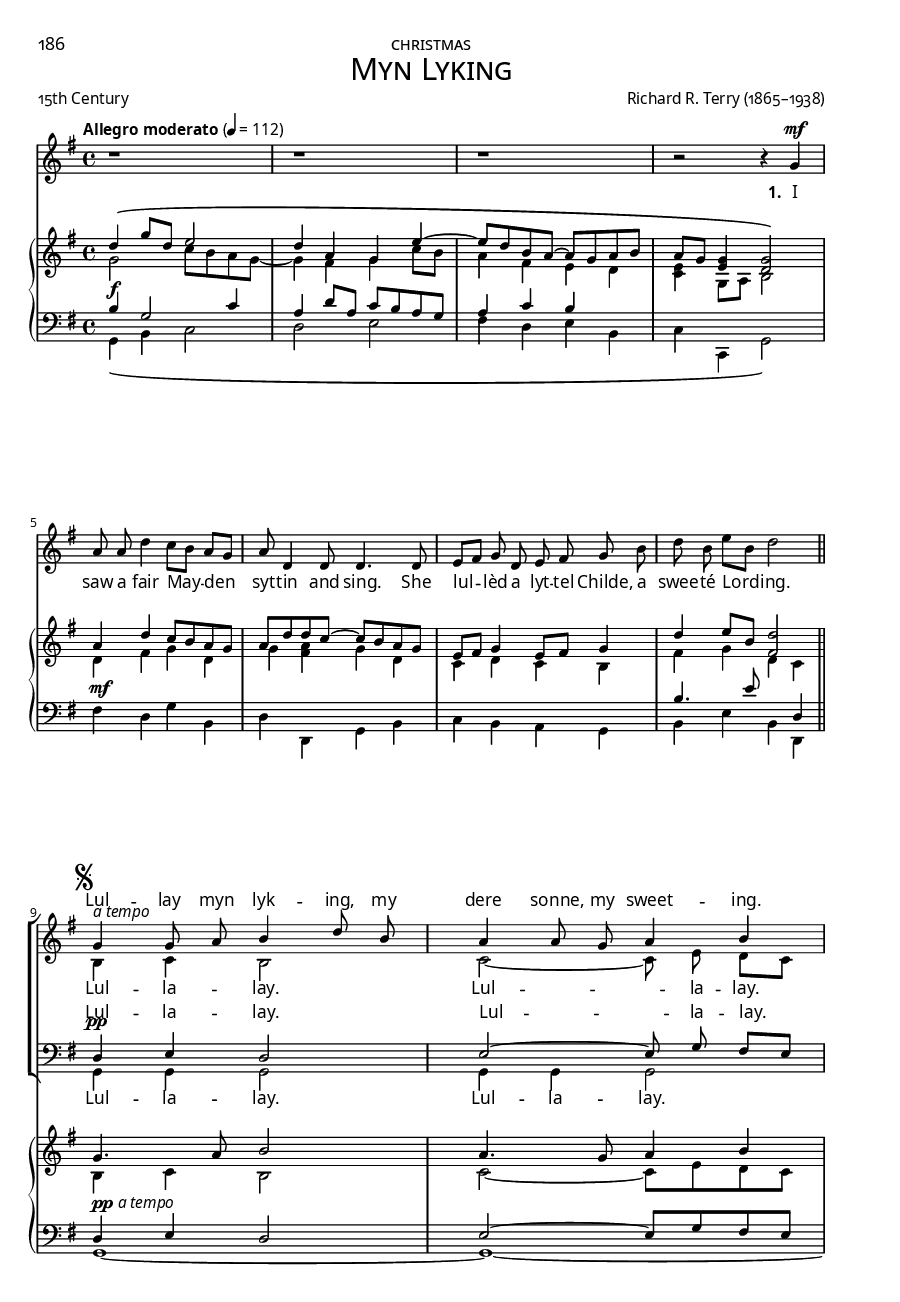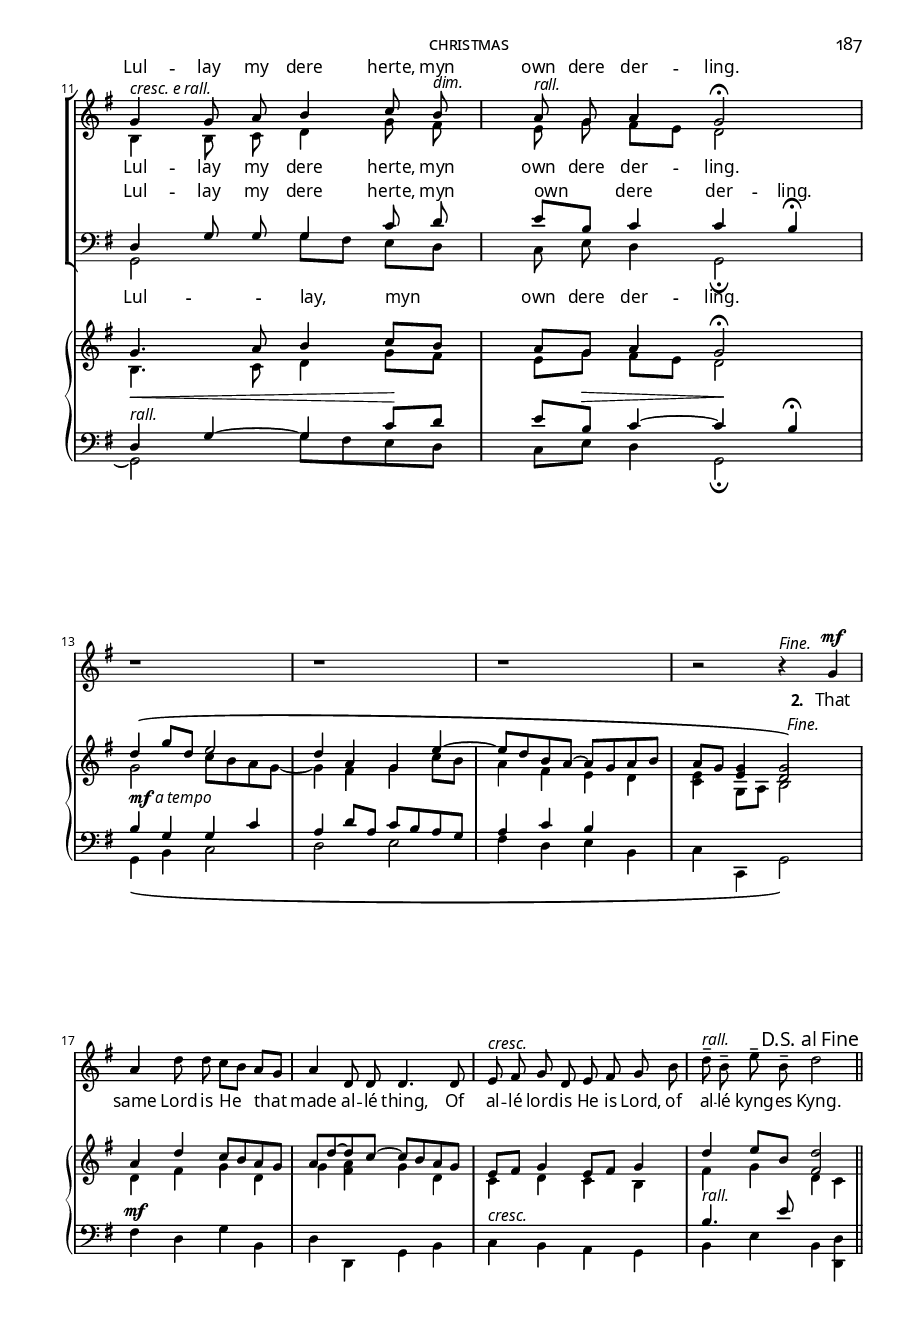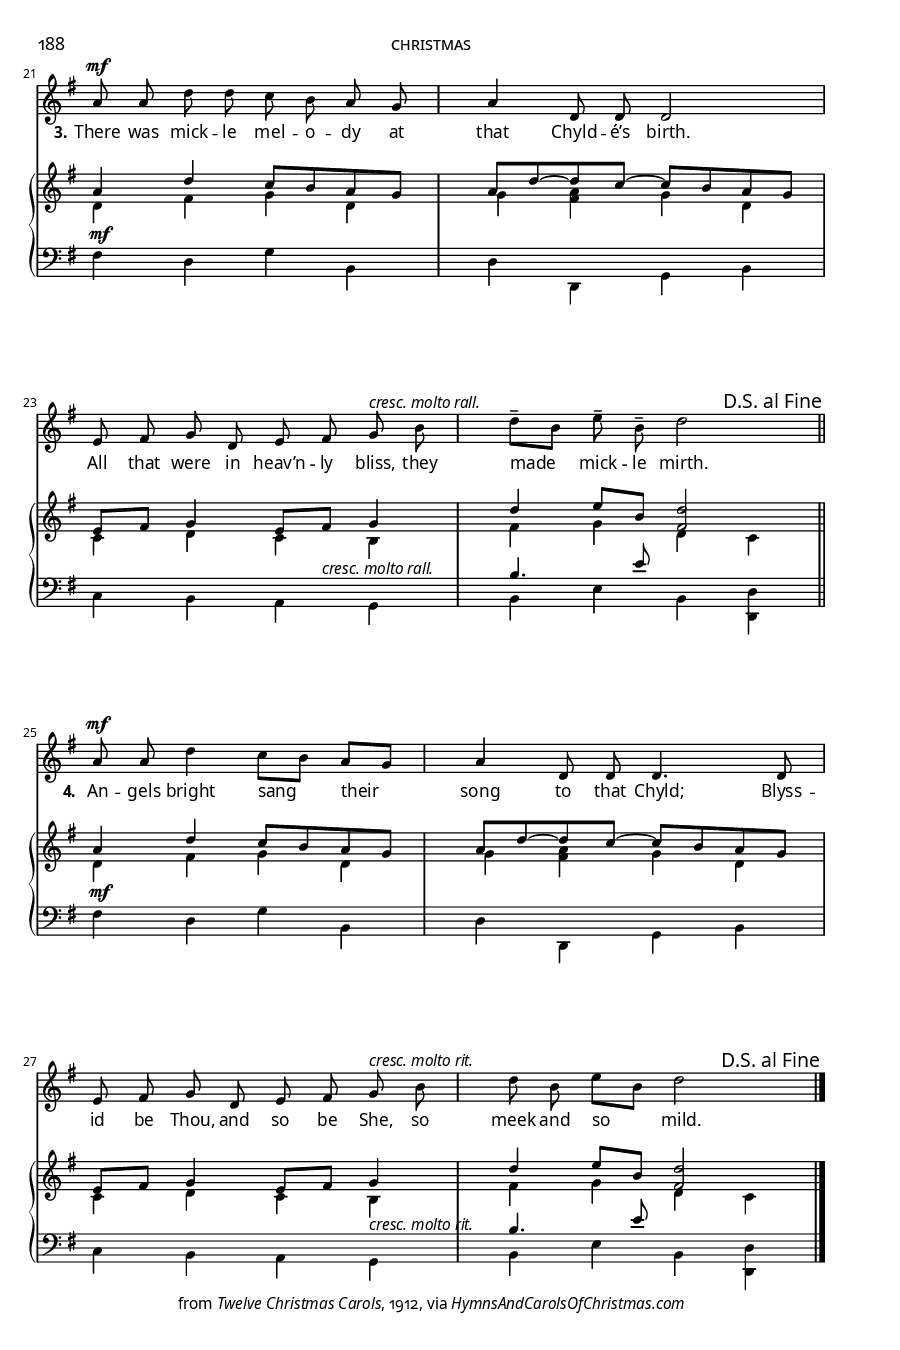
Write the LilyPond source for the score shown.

\version "2.14.2"
\include "util.ly"
\header {
  title = \markup{\override #'(font-name . "Garamond Premr Pro Smbd Subh"){ \abs-fontsize #15 \smallCapsOldStyle"Myn Lyking"}}
  poet = \markup\oldStyleNum"15th Century"
  composer = \markup\oldStyleNum"Richard R. Terry (1865–1938)"
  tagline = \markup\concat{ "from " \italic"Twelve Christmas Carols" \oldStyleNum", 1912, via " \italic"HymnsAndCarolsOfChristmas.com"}
}
\paper {
  paper-height = 9\in
  paper-width = 6\in
  indent = 0\in
  %system-system-spacing = #'((basic-distance . 10) (padding . 0))
  system-system-spacing =
    #'((basic-distance . 0)
       (minimum-distance . 0)
       (padding . -5)
       (stretchability . 100))
  ragged-last-bottom = ##f
  ragged-bottom = ##f
  two-sided = ##t
  inner-margin = 0.5\in
  outer-margin = 0.25\in
  top-margin = 0.25\in
  bottom-margin = 0.25\in
  first-page-number = #186
  print-first-page-number = ##t
  headerLine = \markup{ \smallCapsOldStyle"christmas"}
  oddHeaderMarkup = \markup\fill-line{
     \abs-fontsize #8.5
     \combine 
        \fill-line{"" \on-the-fly #print-page-number-check-first
        \oldStylePageNum""
        }
        \fill-line{\headerLine}
  }
  evenHeaderMarkup = \markup {
     \abs-fontsize #8.5
     \combine
        \on-the-fly #print-page-number-check-first
        \oldStylePageNum""
        \fill-line{\headerLine}
  }
}
#(set-global-staff-size 13.5) \paper{ #(define fonts (make-pango-font-tree "GoudyOlSt BT" "Garamond Premier Pro" "Garamond Premier Pro" (/ 13.5 20))) }
global = {
  \key g \major
  \time 4/4
  \autoBeamOff
  \override DynamicLineSpanner #'staff-padding = #0.0
  \override DynamicLineSpanner #'Y-extent = #'(-0 . 0)
  \mergeDifferentlyHeadedOn
  \mergeDifferentlyDottedOn
}
verseRests = { r1 | r1 | r1 | r2 r4 }
verseRestsII = { r1 | r1 | r1 | r2 r4^\markup\italic"Fine." }
verseMusic = \relative c'' {
  g4^\mf |
  
  a8 a d4 c8[ b] a[ g] |
  a d,4 d8 d4. d8 |
  e[ fis] g d e fis g b |
  d b e[ b] d2 \bar "||" \break
}
verseMusicII = \relative c'' {
  g4^\mf |
  
  a4 d8 d c8[ b] a[ g] |
  a4 d,8 d d4. d8 |
  e^\markup\italic"cresc." fis g d e fis g b |
  d--^\markup\italic"rall." b-- e-- b-- d2 \bar "||" 
  \once \override Score.RehearsalMark #'break-visibility = #end-of-line-visible
  \once \override Score.RehearsalMark #'self-alignment-X = #RIGHT
  \mark "D.S. al Fine"
  \break 
  
  a8^\mf a d d c8 b a g |
  a4 d,8 d d2 |
  e8 fis g d e fis g^\markup\italic"cresc. molto rall." b |
  d[-- b] e-- b-- d2 \bar "||"
  \once \override Score.RehearsalMark #'break-visibility = #end-of-line-visible
  \once \override Score.RehearsalMark #'self-alignment-X = #RIGHT
  \mark "D.S. al Fine"
  \break 
  
  a8^\mf a d4 c8[ b] a[ g] |
  a4 d,8 d d4. d8 |
  e fis g d e fis g^\markup\italic"cresc. molto rit." b |
  d b e[ b] d2 \bar "|."
  \once \override Score.RehearsalMark #'break-visibility = #end-of-line-visible
  \once \override Score.RehearsalMark #'self-alignment-X = #RIGHT
  \mark "D.S. al Fine"
}

sopMusic = \relative c'' {
  \mark \markup { \musicglyph #"scripts.segno" }
  g4^\markup\italic"a tempo" g8 a b4 d8 b |
  a4 a8 g a4 b |
  g^\markup\italic"cresc. e rall." g8 a b4 c8 b^\markup\italic"dim." |
  a^\markup\italic"rall." g a4 g2\fermata \break
}
verseWords = \lyricmode {
  \set stanza = #"1. "
  I saw a fair May -- den syt -- tin and sing.
  She lul -- lèd a lyt -- tel Childe, a swee -- té Lord -- ing.
  
  \repeat unfold 21 {\skip1}
  \set stanza = #"2. "
  That same Lord is He that made al -- lé thing,
  Of al -- lé lord -- is He is Lord, of al -- lé kyng -- es Kyng.
  
%8.5x11g  \override LyricText #'font-size = #0.8
  \set stanza = #"3."
  There was mick -- le mel -- o -- dy at that Chyld -- é’s birth.
  All that were in heav’n -- ly bliss, they made mick -- le mirth.
  
%8.5x11g  \override LyricText #'font-size = #1.3
  \set stanza = #"4. "
  An -- gels bright sang their song to that Chyld;
  Blyss -- id be Thou, and so be She, so meek and so mild.
}
sopWords = \lyricmode {
  \repeat unfold 22 {\skip1}
  Lul -- lay myn lyk -- ing, my dere sonne, my sweet -- ing.
  Lul -- lay my dere herte, myn own dere der -- ling.
}

altoMusic = \relative c' {
  b4 c b2 |
  c~ c8 e d[ c] |
  b4 b8 c d4 g8 fis |
  e g fis[ e] d2
}
altoWords = \lyricmode {
  Lul -- la -- lay.
  Lul -- la -- lay.
  Lul -- lay my dere herte, myn own dere der -- ling.
}
altoWordsII = \lyricmode {
%\markup\italic
  \set stanza = #"2. "
  \set ignoreMelismata = ##t
}
altoWordsIII = \lyricmode {
  \set stanza = #"3. "
  \set ignoreMelismata = ##t
}
altoWordsIV = \lyricmode {
  \set stanza = #"4. "
  \set ignoreMelismata = ##t
}
altoWordsV = \lyricmode {
  \set stanza = #"5. "
  \set ignoreMelismata = ##t
}
altoWordsVI = \lyricmode {
  \set stanza = #"6. "
  \set ignoreMelismata = ##t
}
tenorMusic = \relative c' {
  d,4^\pp e d2 |
  e~ e8 g fis[ e] |
  d4 g8 g g4 c8 d |
  e[ b] c4 c b\fermata
}
tenorWords = \lyricmode {
  Lul -- la -- lay.
  Lul -- la -- lay.
  Lul -- lay my dere herte, myn own dere der -- ling.
}

bassMusic = \relative c {
  g4 g g2 |
  g4 g g2 |
  g2 g'8[ fis] e[ d] |
  c e d4 g,2\fermata
}
bassWords = \lyricmode {
  Lul -- la -- lay.
  Lul -- la -- lay.
  Lul -- lay, myn own dere der -- ling.
}

chorusRests = { s1*8 }

pianoRH = \relative c' {
  << \new Voice { \voiceOne 
                  d'4\( g8[ d] e2 |
                  d4 a g e'~ |
                  e8[ d b a]~ a[ g a b] |
                  a[ g] <g e>4 <g d>2\) |
                  
                  a4 d c8[ b a g] |
                  a[ d d c]~ c[ b a g] |
                  e[ fis] g4 e8[ fis] g4 |
                  d' e8[ b] <d fis,>2 |
                  
                  g,4. a8 b2 |
                  a4. g8 a4 b |
                  g4. a8 b4 c8[ b] |
                  a[ g] a4 g2\fermata |
                  
                  
                  d'4\( g8[ d] e2 |
                  d4 a g e'~ |
                  e8[ d b a]~ a[ g a b] |
                  a[ g] <g e>4 <g d>2\) |
                  
                  a4 d c8[ b a g] |
                  a[ d~ d c]~ c[ b a g] |
                  e[ fis] g4 e8[ fis] g4 |
                  d' e8[ b] <d fis,>2 |
                  
                  a4 d c8[ b a g] |
                  a[ d~ d c]~ c[ b a g] |
                  e[ fis] g4 e8[ fis] g4 |
                  d' e8[ b] <d fis,>2 |
                  
                  a4 d c8[ b a g] |
                  a[ d~ d c]~ c[ b a g] |
                  e[ fis] g4 e8[ fis] g4 |
                  d' e8[ b] <d fis,>2 |
                }
     \new Voice { \voiceTwo
                  g,2 c8[ b a g]~ |
                  g4 fis g c8[ b] |
                  a4 fis e d |
                  <c e> g8[ a] b2 |
                  
                  d4 fis g d |
                  g <a fis> g d |
                  c d c b |
                  fis' g d c |
                  
                  b c b2 |
                  c~ c8[ e d c] |
                  b4. c8 d4 g8[ fis] |
                  e[ g] fis[ e] d2 |
                  
                  
                  g2 c8[ b a g]~ |
                  g4 fis g c8[ b] |
                  a4 fis e d |
                  <c e> g8[ a] << b2 { s16 s4..^\markup\italic"Fine."} >> |
                  
                  d4 fis g d |
                  g <a fis> g d |
                  c d c b |
                  fis' g d c |
                  
                  d4 fis g d |
                  g <a fis> g d |
                  c d c b |
                  fis' g d c |
                  
                  d4 fis g d |
                  g <a fis> g d |
                  c d c b |
                  fis' g d c |
                }
  >>
}
pianoLH = \relative c' {
  << \new Voice { \voiceOne 
                  b4^\f g2 c4 |
                  a d8[ a] c[ b a g] |
                  a4 c b s |
                  s1 |
                  
                  s1^\mf |
                  s1 |
                  s1 |
                  b4. e8 s4 d,4 |
                  
                  d4^\markup{\dynamic"pp" \italic "a tempo"} e d2 |
                  e2~ e8[ g fis e] |
                  d4^\markup\italic"rall."^\< g~ g c8[\! d] |
                  e[ b]^\> c4~ c\! b\fermata |
                  
                  
                  b4^\markup{\dynamic"mf" \italic"a tempo"} g4 g c |
                  a d8[ a] c[ b a g] |
                  a4 c b s |
                  s2. s4 |
                  
                  s1^\mf |
                  s1 |
                  s1^\markup\italic"cresc." |
                  b4.^\markup\italic"rall." e8 s2 |
                  
                  s1^\mf |
                  s1 |
                  s2 s8 s4.^\markup\italic"cresc. molto rall." |
                  b4. e8 s2 |
                  
                  s1^\mf |
                  s1 |
                  s2 s4 s^\markup\italic"cresc. molto rit." |
                  b4. e8 s2 |
                }
     \new Voice { \voiceTwo
                  g,,4\( b c2 |
                  d e |
                  fis4 d e b |
                  c c, g'2\) |
                  
                  fis'4 d g b, |
                  d d, g  b |
                  c b a g |
                  b e b d, |
                  
                  g1~ |
                  g~ |
                  g2 g'8[ fis e d] |
                  c[ e] d4 g,2\fermata
                  
                  
                  g4\( b c2 |
                  d e |
                  fis4 d e b |
                  c c, g'2\) |
                  
                  fis'4 d g b, |
                  d d, g  b |
                  c b a g |
                  b e b <d d,> |
                  
                  fis4 d g b, |
                  d d, g  b |
                  c b a g |
                  b e b <d d,> |
                  
                  fis4 d g b, |
                  d d, g  b |
                  c b a g |
                  b e b <d d,> |
                }
  >>
}

\score {
  <<
   \new ChoirStaff <<
    \new Staff = women <<
      \new Voice = "sopranos" { \global \tempo "Allegro moderato" 4 = 112 \verseRests \verseMusic \voiceOne \sopMusic \oneVoice \verseRestsII \verseMusicII }
      \new Voice = "altos" { \voiceTwo \global \chorusRests \altoMusic }
    >>
    \new Lyrics \with { alignAboveContext = #"women" \override VerticalAxisGroup #'nonstaff-relatedstaff-spacing = #'((basic-distance . 1))} \lyricsto "sopranos" \sopWords
    \new Lyrics = "altosVI"  \with { alignBelowContext = #"women"} \lyricsto "altos" \altoWordsVI
    \new Lyrics = "altosV"  \with { alignBelowContext = #"women"} \lyricsto "altos" \altoWordsV
    \new Lyrics = "altosIV"  \with { alignBelowContext = #"women"} \lyricsto "altos" \altoWordsIV
    \new Lyrics = "altosIII"  \with { alignBelowContext = #"women"} \lyricsto "altos" \altoWordsIII
    \new Lyrics = "altosII"  \with { alignBelowContext = #"women"} \lyricsto "altos" \altoWordsII
    \new Lyrics = "altos"  \with { alignBelowContext = #"women"} \lyricsto "altos" \altoWords
    \context Lyrics = "altos" \lyricsto "sopranos" \verseWords
   \new Staff = men <<
      \clef bass
      \new Voice = "tenors" { \voiceOne \global \chorusRests \tenorMusic }
      \new Voice = "basses" { \voiceTwo \global \chorusRests \bassMusic }
    >>
    \new Lyrics \with { alignAboveContext = #"men" \override VerticalAxisGroup #'nonstaff-relatedstaff-spacing = #'((basic-distance . 1)) } \lyricsto "tenors" \tenorWords
    \new Lyrics \with { alignBelowContext = #"men" \override VerticalAxisGroup #'nonstaff-relatedstaff-spacing = #'((basic-distance . 1)) } \lyricsto "basses" \bassWords
  >>
    \new PianoStaff << \new Staff { \global \new Voice { \pianoRH } } \new Staff { \global \clef "bass" \pianoLH } >>
  >>
  \layout {
    \context {
      \Score
      \override SpacingSpanner #'base-shortest-duration = #(ly:make-moment 1 2)
      \override SpacingSpanner #'common-shortest-duration = #(ly:make-moment 1 2)
    }
    \context {
      % Remove all empty staves
      \Staff \RemoveEmptyStaves \override VerticalAxisGroup #'remove-first = ##t
    }
    \context {
      \Lyrics
      \override LyricText #'X-offset = #center-on-word
    }
  }
  \midi {
    \tempo 4 = 90
    \set Staff.midiInstrument = "flute"
  
    \context {
      \Voice
      \remove "Dynamic_performer"
    }
  }
}
